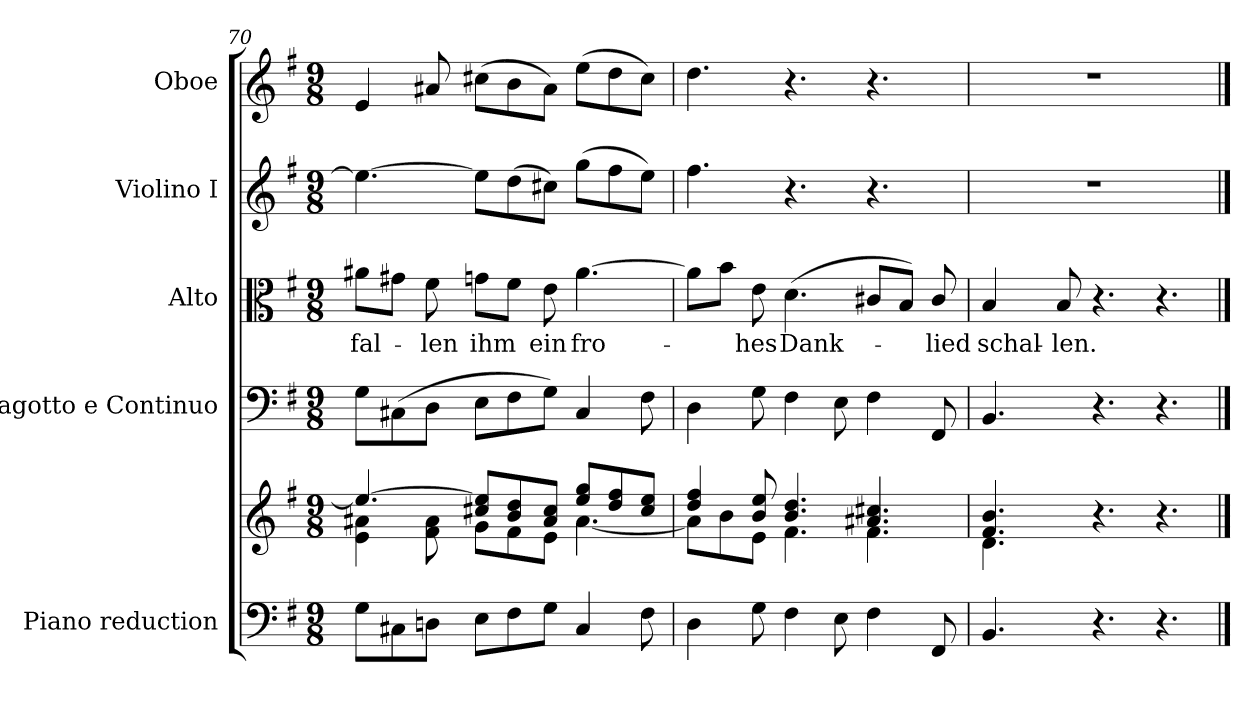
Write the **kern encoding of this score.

**kern	**kern	**kern	**kern	**text	**kern	**kern
*part5	*part5	*part4	*part3	*part3	*part2	*part1
*staff6	*staff5	*staff4	*staff3	*staff3	*staff2	*staff1
*I"Piano reduction	*	*I"Fagotto e Continuo	*I"Alto	*	*I"Violino I	*I"Oboe
*I'Pno	*	*	*	*	*	*I'Ob
*clefF4	*clefG2	*clefF4	*clefC3	*	*clefG2	*clefG2
*k[f#]	*k[f#]	*k[f#]	*k[f#]	*	*k[f#]	*k[f#]
*M9/8	*M9/8	*M9/8	*M9/8	*	*M9/8	*M9/8
=70	=70	=70	=70	=70	=70	=70
*	*^	*	*	*	*	*
!	!	!	!	!	!LO:LY:b	!	!
8G\L	4.ee/_	4e\ 4a#X\	8G\L	8a#X\L	fal-	4.ee\_	4e/
8C#X\	.	.	(>8C#X\	8g#X\J	.	.	.
!	!	!	!	!	!LO:LY:b	!	!
8Dn\J	.	8f#\ 8a#\	8D\J	8f#\	-len	.	8a#X/
!	!	!	!	!	!LO:LY:b	!	!
8E\L	8cc#X/ 8ee/]L	8g\L	8E\L	8gn\L	ihm	8ee\L]	(>8cc#X\L
8F#\	8b/ 8dd/	8f#\	8F#\	8f#\J	.	(>8dd\	8b\
!	!	!	!	!	!LO:LY:b	!	!
8G\J	8a#/ 8cc#/J	8e\J	8G\J)	8e\	ein	8cc#X\J)	8a#\J)
!	!	!	!	!	!LO:LY:b	!	!
4C#/	8ee/ 8gg/L	[4.a#\	4C#/	[4.a#\	fro-	(>8gg\L	(>8ee\L
.	8dd/ 8ff#/	.	.	.	.	8ff#\	8dd\
8F#\	8cc#/ 8ee/J	.	8F#\	.	.	8ee\J)	8cc#\J)
=71	=71	=71	=71	=71	=71	=71	=71
4D\	4dd/ 4ff#/	8a#\L]	4D\	8a#\L]	.	4.ff#\	4.dd\
.	.	8b\	.	8b\J	.	.	.
!	!	!	!	!	!LO:LY:b	!	!
8G\	8b/ 8ee/	8e\J	8G\	8e\	-hes	.	.
!	!	!	!	!	!LO:LY:b	!	!
4F#\	4.b/ 4.dd/	4.f#\	4F#\	(>4.d\	Dank-	4.r	4.r
8E\	.	.	8E\	.	.	.	.
4F#\	4.a#X/ 4.cc#X/	4.f#\	4F#\	8c#X/L	.	4.r	4.r
.	.	.	.	8B/J)	.	.	.
!	!	!	!	!	!LO:LY:b	!	!
8FF#/	.	.	8FF#/	8c#/	lied	.	.
=72	=72	=72	=72	=72	=72	=72	=72
!	!	!	!	!	!LO:LY:b	!	!
4.BB/	4.f#/ 4.b/	4.d\	4.BB/	4B/	schal-	8%9r	8%9r
!	!	!	!	!	!LO:LY:b	!	!
.	.	.	.	8B/	len.	.	.
4.r	4.r	4.ryy	4.r	4.r	.	.	.
4.r	4.r	4.ryy	4.r	4.r	.	.	.
*	*v	*v	*	*	*	*	*
==	==	==	==	==	==	==
*-	*-	*-	*-	*-	*-	*-
